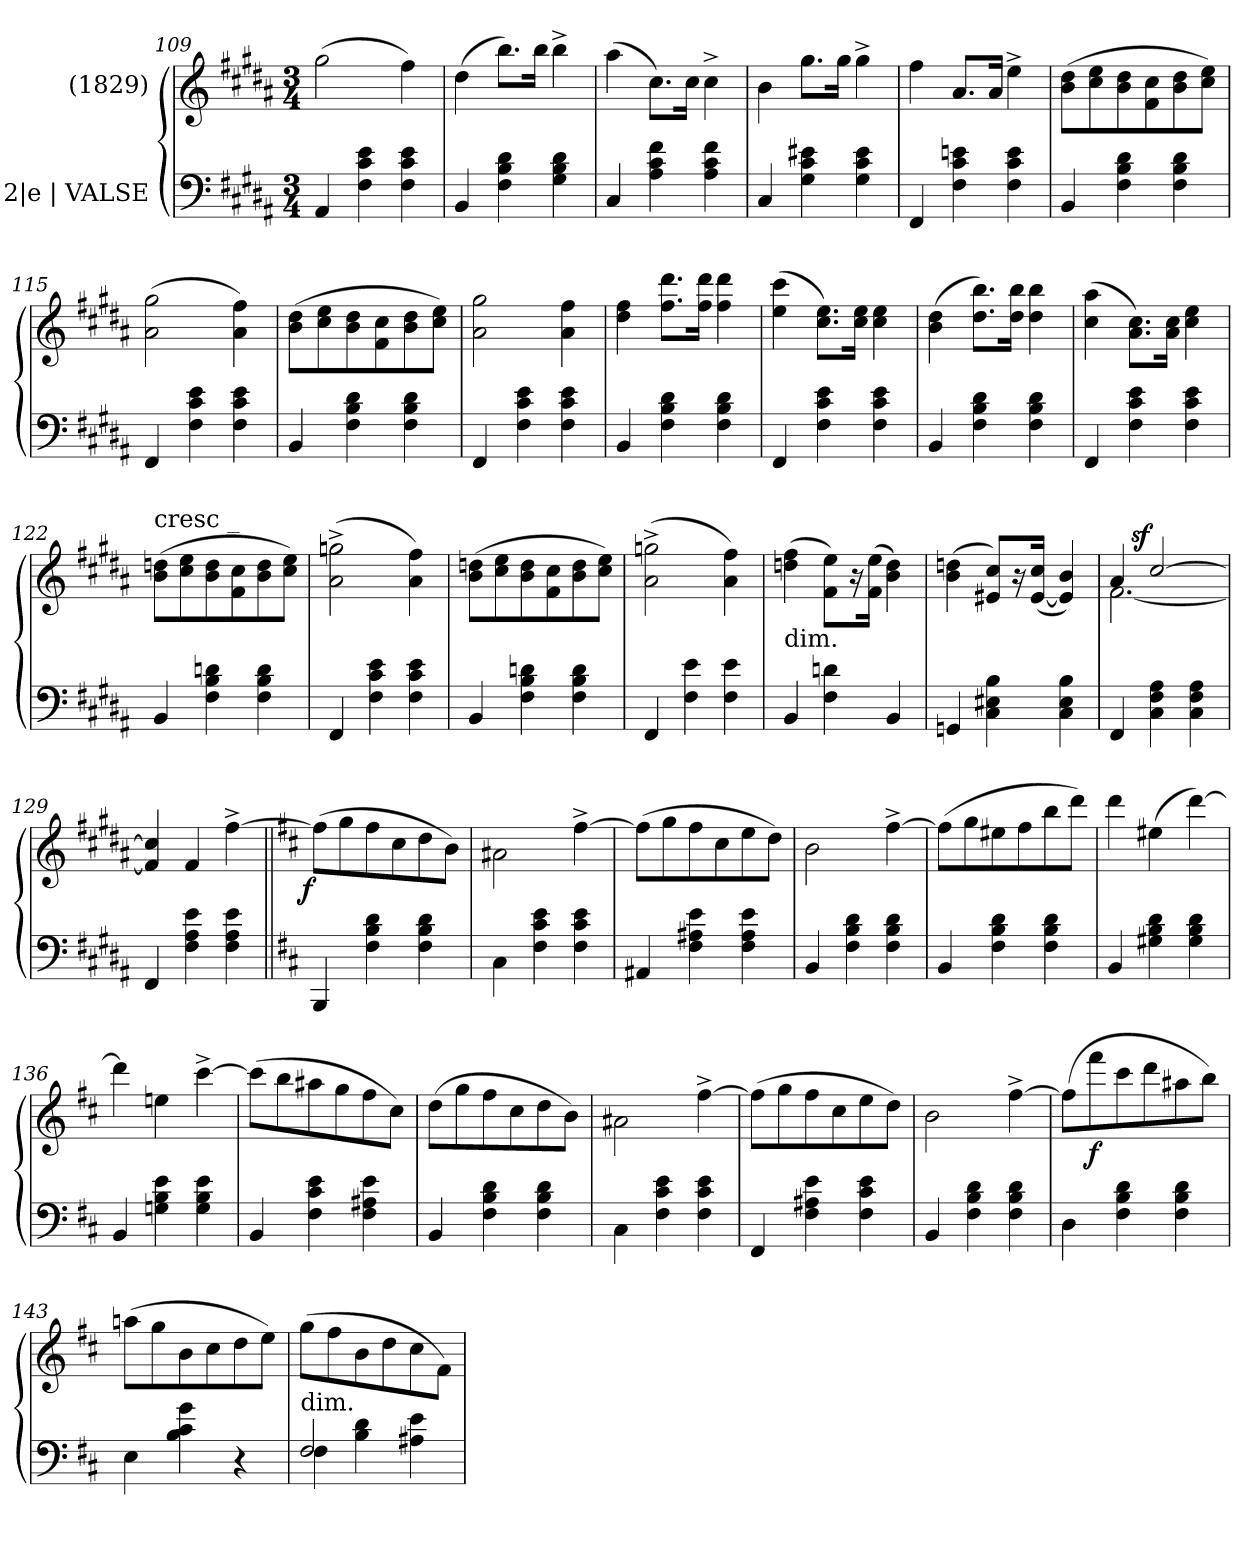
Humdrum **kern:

**kern	**kern	**dynam
*part2	*part1	*part1
*staff2	*staff1	*staff1
*I"2|e | VALSE	*I"(1829)	*
*clefF4	*clefG2	*
*k[f#c#g#d#a#]	*k[f#c#g#d#a#]	*
*M3/4	*M3/4	*
=109	=109	=109
4AA#	(>2gg#	.
4e 4c# 4F#	.	.
4e 4c# 4F#	4ff#)	.
=110	=110	=110
4BB	(>4dd#	.
4d# 4B 4F#	8.bbL)	.
.	16bbJk	.
4d# 4B 4G#	4bb^<	.
=111	=111	=111
4C#	(>4aa#	.
4f# 4c# 4A#	8.cc#L)	.
.	16cc#Jk	.
4f# 4c# 4A#	4cc#^<	.
=112	=112	=112
4C#	4b	.
4e#X 4c# 4G#	8.gg#L	.
.	16gg#Jk	.
4e# 4c# 4G#	4gg#^<	.
=113	=113	=113
4FF#	4ff#	.
4en 4c# 4F#	8.a#L	.
.	16a#Jk	.
4e 4c# 4F#	4ee^<	.
=114	=114	=114
4BB	(>8dd# 8bL	.
.	8ee 8cc#	.
4d# 4B 4F#	8dd# 8b	.
.	8cc# 8f#	.
4d# 4B 4F#	8dd# 8b	.
.	8ee 8cc#J)	.
=115	=115	=115
4FF#	(>2gg# 2a#	.
4e 4c# 4F#	.	.
4e 4c# 4F#	4ff# 4a#)	.
=116	=116	=116
4BB	(>8dd# 8bL	.
.	8ee 8cc#	.
4d# 4B 4F#	8dd# 8b	.
.	8cc# 8f#	.
4d# 4B 4F#	8dd# 8b	.
.	8ee 8cc#J)	.
=117	=117	=117
4FF#	2gg# 2a#	.
4e 4c# 4F#	.	.
4e 4c# 4F#	4ff# 4a#	.
=118	=118	=118
4BB	4ff# 4dd#	.
4d# 4B 4F#	8.ddd# 8.ff#L	.
.	16ddd# 16ff#Jk	.
4d# 4B 4F#	4ddd# 4ff#	.
=119	=119	=119
4FF#	(>4ccc# 4ee	.
4e 4c# 4F#	8.ee 8.cc#L)	.
.	16ee 16cc#Jk	.
4e 4c# 4F#	4ee 4cc#	.
=120	=120	=120
4BB	(>4dd# 4b	.
4d# 4B 4F#	8.bb 8.dd#L)	.
.	16bb 16dd#Jk	.
4d# 4B 4F#	4bb 4dd#	.
=121	=121	=121
4FF#	(>4aa# 4cc#	.
4e 4c# 4F#	8.cc# 8.a#L)	.
.	16cc# 16a#Jk	.
4e 4c# 4F#	4ee 4cc#	.
=122	=122	=122
!	!LO:TX:a:t=cresc _	!
4BB	(>8ddn 8bL	.
.	8ee 8cc#	.
4dn 4B 4F#	8dd 8b	.
.	8cc# 8f#	.
4d 4B 4F#	8dd 8b	.
.	8ee 8cc#J)	.
=123	=123	=123
4FF#	(>2ggn^< 2a#^<	.
4e 4c# 4F#	.	.
4e 4c# 4F#	4ff# 4a#)	.
=124	=124	=124
4BB	(>8ddn 8bL	.
.	8ee 8cc#	.
4dn 4B 4F#	8dd 8b	.
.	8cc# 8f#	.
4d 4B 4F#	8dd 8b	.
.	8ee 8cc#J)	.
=125	=125	=125
4FF#	(>2ggn^< 2a#^<	.
4e 4F#	.	.
4e 4F#	4ff# 4a#)	.
=126	=126	=126
!	!LO:TX:c:t=dim.	!
4BB	(>4ff# 4ddn	.
4dn 4F#	8ee 8f#L)	.
.	16r	.
.	(>16ee 16f#Jk	.
4BB	4dd 4b)	.
=127	=127	=127
4GGn	(>4ddn 4b	.
4B 4E#X 4C#	8cc# 8e#XL)	.
.	16r	.
.	(>16cc# [16e#Jk	.
4B 4E# 4C#	4b 4e#])	.
=128	=128	=128
*	*^	*
4FF#	4a#	[2.f#	.
!	!	!	!LO:DY:a:rj
4A# 4F# 4C#	[2cc#	.	sf
4A# 4F# 4C#	.	.	.
*	*v	*v	*
=129	=129	=129
4FF#	4cc#] 4f#]	.
4e 4A# 4F#	4f#	.
4e 4A# 4F#	[4ff#^<	.
=130||	=130||	=130||
*k[f#c#]	*k[f#c#]	*
!	!	!LO:DY:rj
4BBB	(>8ff#L]	f
.	8gg	.
4d 4B 4F#	8ff#	.
.	8cc#	.
4d 4B 4F#	8dd	.
.	8bJ)	.
=131	=131	=131
4C#\	2a#X\	.
4e 4c# 4F#	.	.
4e 4c# 4F#	[4ff#^<	.
=132	=132	=132
4AA#X	(>8ff#L]	.
.	8gg	.
4e 4A#X 4F#	8ff#	.
.	8cc#	.
4e 4A# 4F#	8ee	.
.	8ddJ)	.
=133	=133	=133
4BB	2b\	.
4d 4B 4F#	.	.
4d 4B 4F#	[4ff#^<	.
=134	=134	=134
4BB	(>8ff#L]	.
.	8gg	.
4d 4B 4F#	8ee#X	.
.	8ff#	.
4d 4B 4F#	8bb	.
.	8dddJ)	.
=135	=135	=135
4BB	4ddd	.
4d 4B 4G#X	(>4ee#X	.
4d 4B 4G#	[4ddd)	.
=136	=136	=136
4BB	4ddd]	.
4e 4B 4Gn	4een	.
4e 4B 4G	[4ccc#^<	.
=137	=137	=137
4BB	(>8ccc#L]	.
.	8bb	.
4e 4c# 4F#	8aa#X	.
.	8gg	.
4e 4A#X 4F#	8ff#	.
.	8cc#J)	.
=138	=138	=138
4BB	(>8ddL	.
.	8gg	.
4d 4B 4F#	8ff#	.
.	8cc#	.
4d 4B 4F#	8dd	.
.	8bJ)	.
=139	=139	=139
4C#\	2a#X\	.
4e 4c# 4F#	.	.
4e 4c# 4F#	[4ff#^<	.
=140	=140	=140
4FF#	(>8ff#L]	.
.	8gg	.
4e 4A#X 4F#	8ff#	.
.	8cc#	.
4e 4c# 4F#	8ee	.
.	8ddJ)	.
=141	=141	=141
4BB	2b	.
4d 4B 4F#	.	.
4d 4B 4F#	[4ff#^<	.
=142	=142	=142
4D	(>8ff#L]	.
.	8fff#	f
4d 4B 4F#	8ccc#	.
.	8ddd	.
4d 4B 4F#	8aa#X	.
.	8bbJ)	.
=143	=143	=143
4E	(>8aanL	.
.	8gg	.
4g 4c# 4B	8b	.
.	8cc#	.
4r	8dd	.
.	8eeJ)	.
=144	=144	=144
*^	*	*
!	!	!LO:TX:c:t=dim.	!
2F#	4F#	(>8ggL	.
.	.	8ff#	.
.	4d 4B	8b	.
.	.	8dd	.
4ryy	4e 4A#X	8cc#	.
.	.	8f#J)	.
*v	*v	*	*
=	=	=
*-	*-	*-
